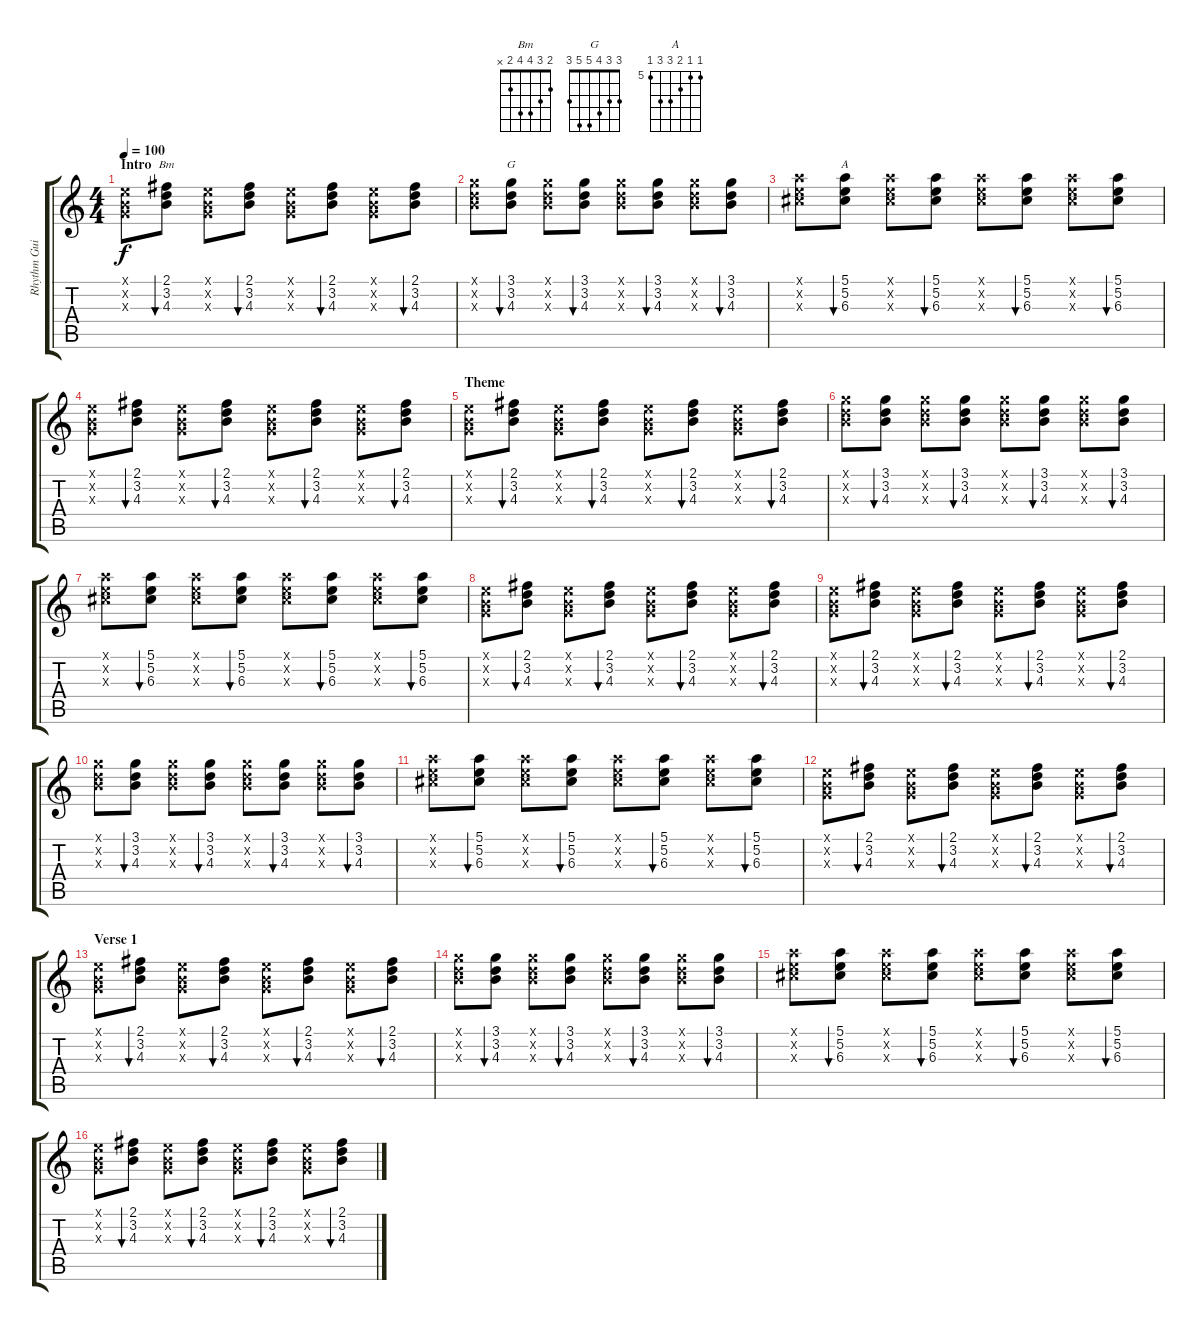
\track ("Rhythm Guitar" "Rhythm Gui") {instrument electricguitarclean}
\staff {score tabs}
\tuning (E4 B3 G3 D3 A2 E2) {hide}
\chord ("Bm" 2 3 4 4 2 x)
\chord ("G" 3 3 4 5 5 3)
\chord ("A" 5 5 6 7 7 5) {firstfret 5}
\ts (4 4)
\section ("" "Intro")
\tempo 100
\clef g2
\ks c
(0.1{x} 0.2{x} 0.3{x}).8{dy f instrument electricguitarclean} (2.1 3.2 4.3).8{bu 60 ch "Bm"} (0.1{x} 0.2{x} 0.3{x}).8 (2.1 3.2 4.3).8{bu 60} (0.1{x} 0.2{x} 0.3{x}).8 (2.1 3.2 4.3).8{bu 60} (0.1{x} 0.2{x} 0.3{x}).8 (2.1 3.2 4.3).8{bu 60} |
(3.1{x} 3.2{x} 4.3{x}).8 (3.1 3.2 4.3).8{bu 60 ch "G"} (3.1{x} 3.2{x} 4.3{x}).8 (3.1 3.2 4.3).8{bu 60} (3.1{x} 3.2{x} 4.3{x}).8 (3.1 3.2 4.3).8{bu 60} (3.1{x} 3.2{x} 4.3{x}).8 (3.1 3.2 4.3).8{bu 60} |
(5.1{x} 5.2{x} 6.3{x}).8 (5.1 5.2 6.3).8{bu 60 ch "A"} (5.1{x} 5.2{x} 6.3{x}).8 (5.1 5.2 6.3).8{bu 60} (5.1{x} 5.2{x} 6.3{x}).8 (5.1 5.2 6.3).8{bu 60} (5.1{x} 5.2{x} 6.3{x}).8 (5.1 5.2 6.3).8{bu 60} |
(0.1{x} 0.2{x} 0.3{x}).8 (2.1 3.2 4.3).8{bu 60} (0.1{x} 0.2{x} 0.3{x}).8 (2.1 3.2 4.3).8{bu 60} (0.1{x} 0.2{x} 0.3{x}).8 (2.1 3.2 4.3).8{bu 60} (0.1{x} 0.2{x} 0.3{x}).8 (2.1 3.2 4.3).8{bu 60} |
\section ("" "Theme")
(0.1{x} 0.2{x} 0.3{x}).8 (2.1 3.2 4.3).8{bu 60} (0.1{x} 0.2{x} 0.3{x}).8 (2.1 3.2 4.3).8{bu 60} (0.1{x} 0.2{x} 0.3{x}).8 (2.1 3.2 4.3).8{bu 60} (0.1{x} 0.2{x} 0.3{x}).8 (2.1 3.2 4.3).8{bu 60} |
(3.1{x} 3.2{x} 4.3{x}).8 (3.1 3.2 4.3).8{bu 60} (3.1{x} 3.2{x} 4.3{x}).8 (3.1 3.2 4.3).8{bu 60} (3.1{x} 3.2{x} 4.3{x}).8 (3.1 3.2 4.3).8{bu 60} (3.1{x} 3.2{x} 4.3{x}).8 (3.1 3.2 4.3).8{bu 60} |
(5.1{x} 5.2{x} 6.3{x}).8 (5.1 5.2 6.3).8{bu 60} (5.1{x} 5.2{x} 6.3{x}).8 (5.1 5.2 6.3).8{bu 60} (5.1{x} 5.2{x} 6.3{x}).8 (5.1 5.2 6.3).8{bu 60} (5.1{x} 5.2{x} 6.3{x}).8 (5.1 5.2 6.3).8{bu 60} |
(0.1{x} 0.2{x} 0.3{x}).8 (2.1 3.2 4.3).8{bu 60} (0.1{x} 0.2{x} 0.3{x}).8 (2.1 3.2 4.3).8{bu 60} (0.1{x} 0.2{x} 0.3{x}).8 (2.1 3.2 4.3).8{bu 60} (0.1{x} 0.2{x} 0.3{x}).8 (2.1 3.2 4.3).8{bu 60} |
(0.1{x} 0.2{x} 0.3{x}).8 (2.1 3.2 4.3).8{bu 60} (0.1{x} 0.2{x} 0.3{x}).8 (2.1 3.2 4.3).8{bu 60} (0.1{x} 0.2{x} 0.3{x}).8 (2.1 3.2 4.3).8{bu 60} (0.1{x} 0.2{x} 0.3{x}).8 (2.1 3.2 4.3).8{bu 60} |
(3.1{x} 3.2{x} 4.3{x}).8 (3.1 3.2 4.3).8{bu 60} (3.1{x} 3.2{x} 4.3{x}).8 (3.1 3.2 4.3).8{bu 60} (3.1{x} 3.2{x} 4.3{x}).8 (3.1 3.2 4.3).8{bu 60} (3.1{x} 3.2{x} 4.3{x}).8 (3.1 3.2 4.3).8{bu 60} |
(5.1{x} 5.2{x} 6.3{x}).8 (5.1 5.2 6.3).8{bu 60} (5.1{x} 5.2{x} 6.3{x}).8 (5.1 5.2 6.3).8{bu 60} (5.1{x} 5.2{x} 6.3{x}).8 (5.1 5.2 6.3).8{bu 60} (5.1{x} 5.2{x} 6.3{x}).8 (5.1 5.2 6.3).8{bu 60} |
(0.1{x} 0.2{x} 0.3{x}).8 (2.1 3.2 4.3).8{bu 60} (0.1{x} 0.2{x} 0.3{x}).8 (2.1 3.2 4.3).8{bu 60} (0.1{x} 0.2{x} 0.3{x}).8 (2.1 3.2 4.3).8{bu 60} (0.1{x} 0.2{x} 0.3{x}).8 (2.1 3.2 4.3).8{bu 60} |
\section ("" "Verse 1")
(0.1{x} 0.2{x} 0.3{x}).8 (2.1 3.2 4.3).8{bu 60} (0.1{x} 0.2{x} 0.3{x}).8 (2.1 3.2 4.3).8{bu 60} (0.1{x} 0.2{x} 0.3{x}).8 (2.1 3.2 4.3).8{bu 60} (0.1{x} 0.2{x} 0.3{x}).8 (2.1 3.2 4.3).8{bu 60} |
(3.1{x} 3.2{x} 4.3{x}).8 (3.1 3.2 4.3).8{bu 60} (3.1{x} 3.2{x} 4.3{x}).8 (3.1 3.2 4.3).8{bu 60} (3.1{x} 3.2{x} 4.3{x}).8 (3.1 3.2 4.3).8{bu 60} (3.1{x} 3.2{x} 4.3{x}).8 (3.1 3.2 4.3).8{bu 60} |
(5.1{x} 5.2{x} 6.3{x}).8 (5.1 5.2 6.3).8{bu 60} (5.1{x} 5.2{x} 6.3{x}).8 (5.1 5.2 6.3).8{bu 60} (5.1{x} 5.2{x} 6.3{x}).8 (5.1 5.2 6.3).8{bu 60} (5.1{x} 5.2{x} 6.3{x}).8 (5.1 5.2 6.3).8{bu 60} |
(0.1{x} 0.2{x} 0.3{x}).8 (2.1 3.2 4.3).8{bu 60} (0.1{x} 0.2{x} 0.3{x}).8 (2.1 3.2 4.3).8{bu 60} (0.1{x} 0.2{x} 0.3{x}).8 (2.1 3.2 4.3).8{bu 60} (0.1{x} 0.2{x} 0.3{x}).8 (2.1 3.2 4.3).8{bu 60}
